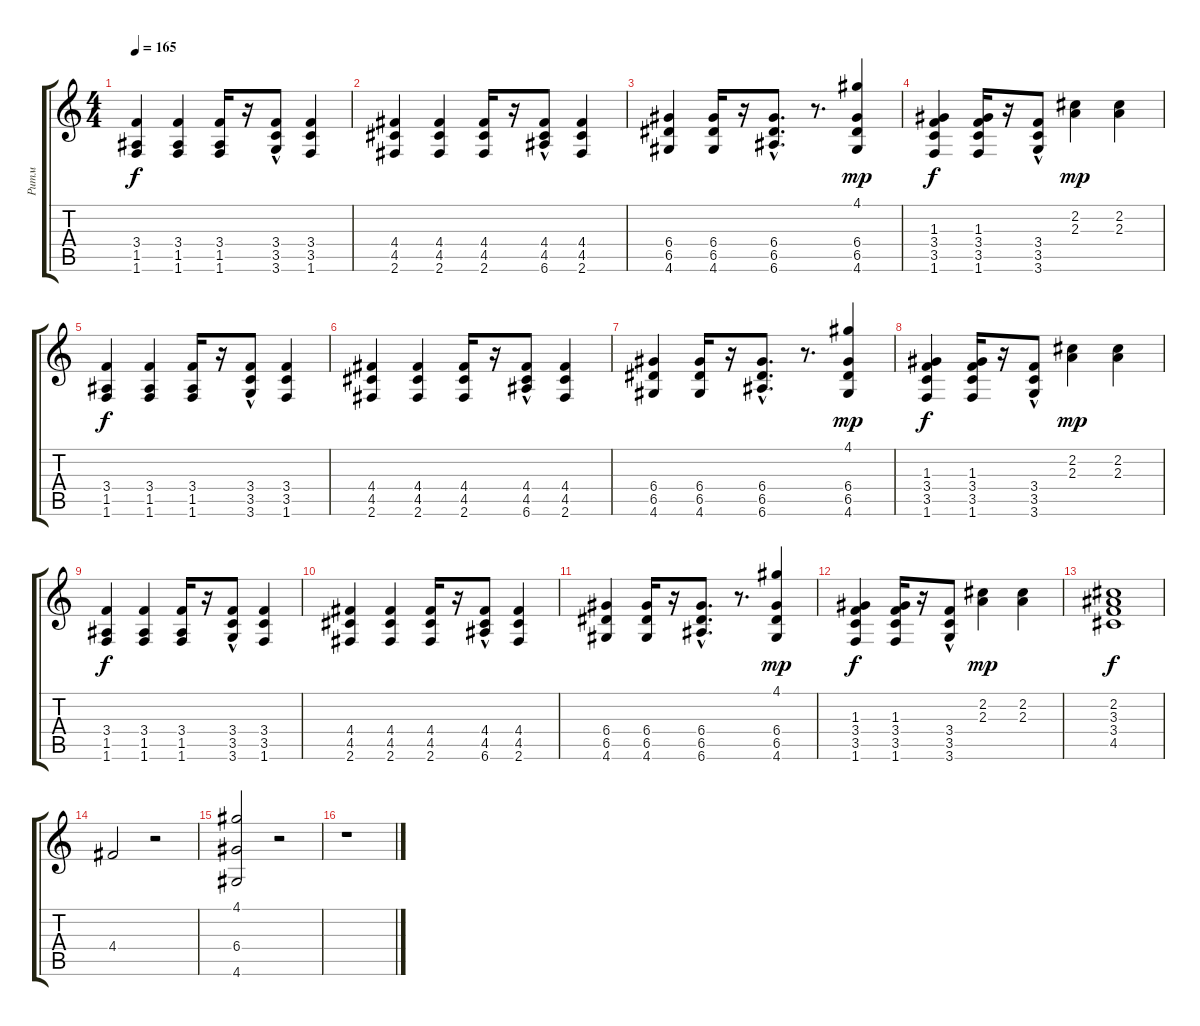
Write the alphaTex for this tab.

\track ("Ритм" "Ритм") {instrument overdrivenguitar}
\staff {score tabs}
\tuning (E4 B3 G3 D3 A2 E2) {hide}
\ts (4 4)
\tempo 165
\clef g2
\ks c
(3.4 1.5 1.6).4{dy f} (3.4 1.5 1.6).4 (3.4 1.5 1.6).16 r.16 (3.4{hac} 3.5 3.6{hac}).8 (3.4 3.5 1.6).4 |
(4.4 4.5 2.6).4 (4.4 4.5 2.6).4 (4.4 4.5 2.6).16 r.16 (4.4 4.5{hac} 6.6{hac}).8 (4.4 4.5 2.6).4 |
(6.4 6.5 4.6).4 (6.4 6.5 4.6).16 r.16 (6.4{hac} 6.5{hac} 6.6{hac}).8{d} r.8{d} (4.1 6.4 6.5 4.6).4{dy mp} |
(1.3 3.4 3.5 1.6).4{dy f} (1.3 3.4 3.5 1.6).16 r.16 (3.4 3.5 3.6{hac}).8 (2.2 2.3).4{dy mp} (2.2 2.3).4 |
(3.4 1.5 1.6).4{dy f} (3.4 1.5 1.6).4 (3.4 1.5 1.6).16 r.16 (3.4{hac} 3.5 3.6{hac}).8 (3.4 3.5 1.6).4 |
(4.4 4.5 2.6).4 (4.4 4.5 2.6).4 (4.4 4.5 2.6).16 r.16 (4.4 4.5{hac} 6.6{hac}).8 (4.4 4.5 2.6).4 |
(6.4 6.5 4.6).4 (6.4 6.5 4.6).16 r.16 (6.4{hac} 6.5{hac} 6.6{hac}).8{d} r.8{d} (4.1 6.4 6.5 4.6).4{dy mp} |
(1.3 3.4 3.5 1.6).4{dy f} (1.3 3.4 3.5 1.6).16 r.16 (3.4 3.5 3.6{hac}).8 (2.2 2.3).4{dy mp} (2.2 2.3).4 |
(3.4 1.5 1.6).4{dy f} (3.4 1.5 1.6).4 (3.4 1.5 1.6).16 r.16 (3.4{hac} 3.5 3.6{hac}).8 (3.4 3.5 1.6).4 |
(4.4 4.5 2.6).4 (4.4 4.5 2.6).4 (4.4 4.5 2.6).16 r.16 (4.4 4.5{hac} 6.6{hac}).8 (4.4 4.5 2.6).4 |
(6.4 6.5 4.6).4 (6.4 6.5 4.6).16 r.16 (6.4{hac} 6.5{hac} 6.6{hac}).8{d} r.8{d} (4.1 6.4 6.5 4.6).4{dy mp} |
(1.3 3.4 3.5 1.6).4{dy f} (1.3 3.4 3.5 1.6).16 r.16 (3.4 3.5 3.6{hac}).8 (2.2 2.3).4{dy mp} (2.2 2.3).4 |
(2.2 3.3 3.4 4.5).1{dy f} |
4.4.2 r.2 |
(4.1 6.4 4.6).2 r.2 |
r.1
